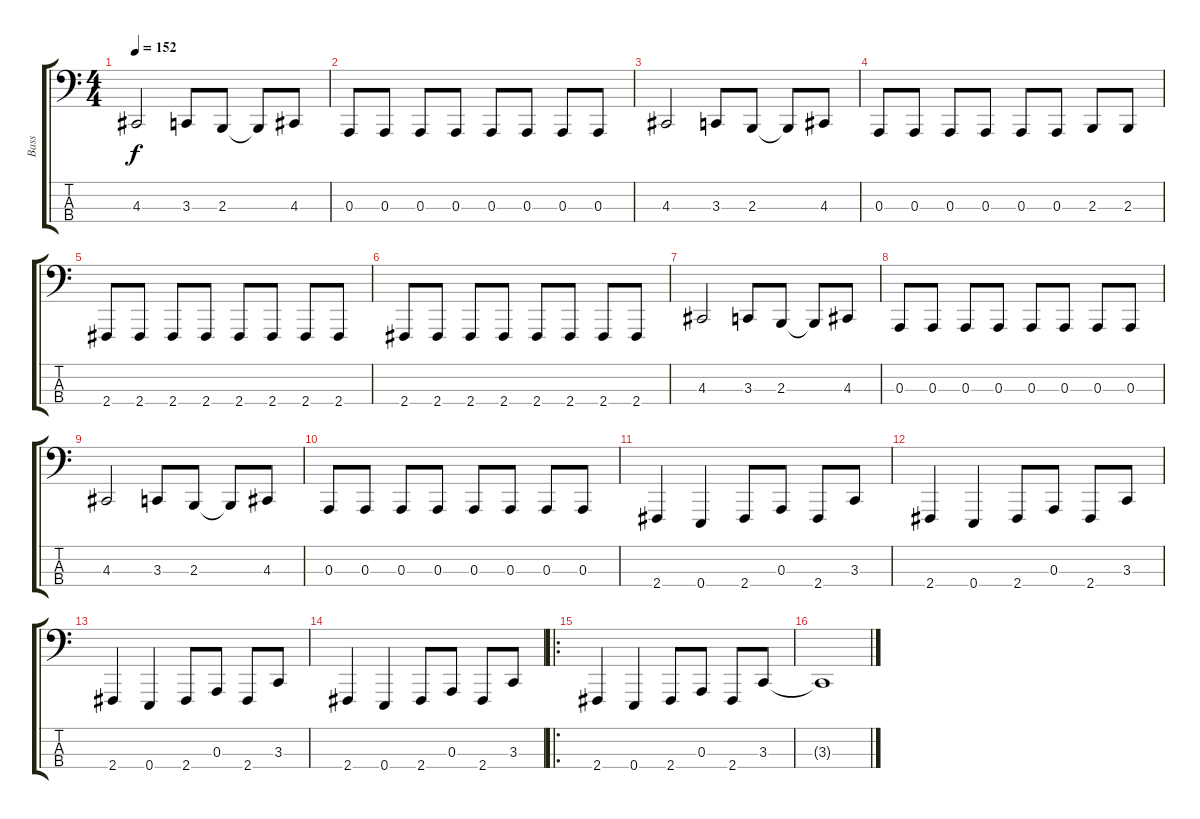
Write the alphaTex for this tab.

\track ("Bass" "Bass") {instrument lead8bassandlead}
\staff {score tabs}
\tuning (G2 D2 A1 E1) {hide}
\ts (4 4)
\tempo 152
\clef f4
\ks c
4.3.2{dy f} 3.3.8 2.3.8 2.3{t}.8 4.3.8 |
0.3.8 0.3.8 0.3.8 0.3.8 0.3.8 0.3.8 0.3.8 0.3.8 |
4.3.2 3.3.8 2.3.8 2.3{t}.8 4.3.8 |
0.3.8 0.3.8 0.3.8 0.3.8 0.3.8 0.3.8 2.3.8 2.3.8 |
2.4.8 2.4.8 2.4.8 2.4.8 2.4.8 2.4.8 2.4.8 2.4.8 |
2.4.8 2.4.8 2.4.8 2.4.8 2.4.8 2.4.8 2.4.8 2.4.8 |
4.3.2 3.3.8 2.3.8 2.3{t}.8 4.3.8 |
0.3.8 0.3.8 0.3.8 0.3.8 0.3.8 0.3.8 0.3.8 0.3.8 |
4.3.2 3.3.8 2.3.8 2.3{t}.8 4.3.8 |
0.3.8 0.3.8 0.3.8 0.3.8 0.3.8 0.3.8 0.3.8 0.3.8 |
2.4.4 0.4.4 2.4.8 0.3.8 2.4.8 3.3.8 |
2.4.4 0.4.4 2.4.8 0.3.8 2.4.8 3.3.8 |
2.4.4 0.4.4 2.4.8 0.3.8 2.4.8 3.3.8 |
2.4.4 0.4.4 2.4.8 0.3.8 2.4.8 3.3.8 |
\ro
2.4.4 0.4.4 2.4.8 0.3.8 2.4.8 3.3.8 |
3.3{t}.1
